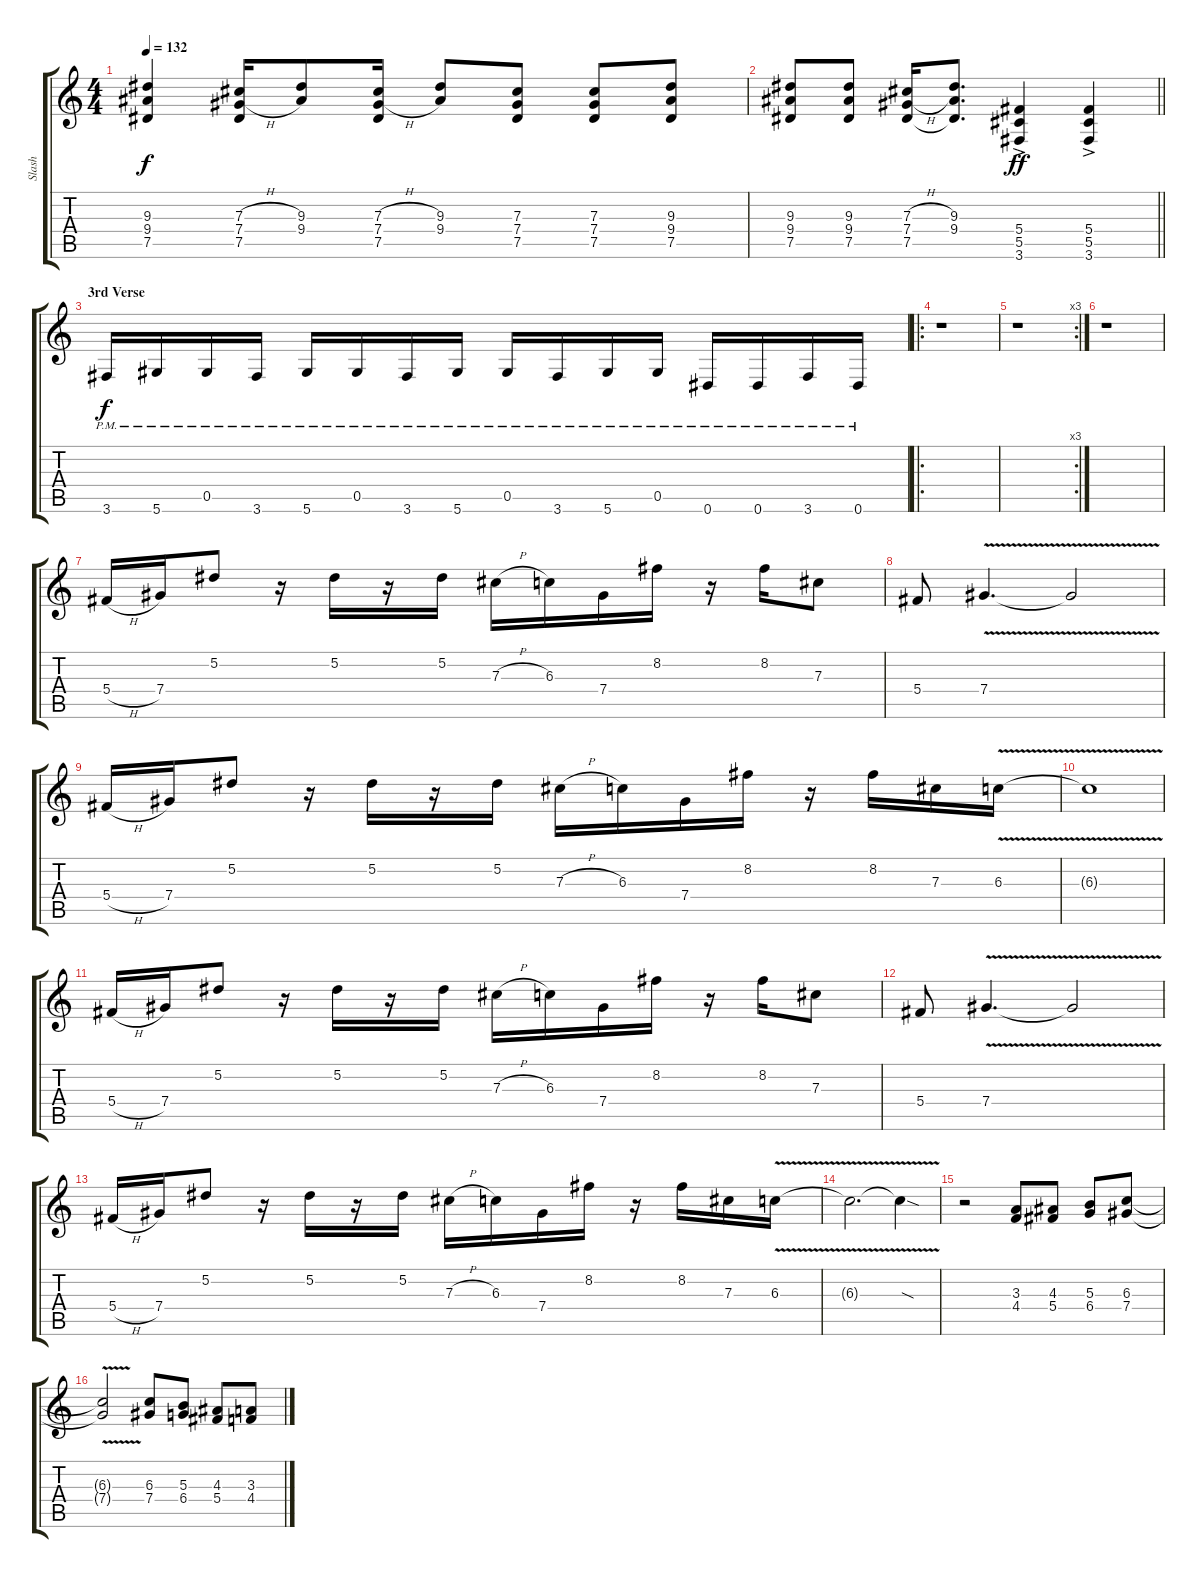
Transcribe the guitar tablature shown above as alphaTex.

\track ("Slash" "Slash") {instrument distortionguitar}
\staff {score tabs}
\tuning (Eb4 Bb3 Gb3 Db3 Ab2 Eb2) {hide}
\ts (4 4)
\tempo 132
\clef g2
\ks c
(9.3 9.4 7.5).4{dy f} (7.3{h} 7.4{h} 7.5).16 (9.3 9.4).8 (7.3{h} 7.4{h} 7.5).16 (9.3 9.4).8 (7.3 7.4 7.5).8 (7.3 7.4 7.5).8 (9.3 9.4 7.5).8 |
\barLineRight lightlight
(9.3 9.4 7.5).8 (9.3 9.4 7.5).8 (7.3{h} 7.4{h} 7.5).16 (9.3 9.4 7.5{t}).8{d} (5.4{ac} 5.5{ac} 3.6{ac}).4{dy ff} (5.4{ac} 5.5{ac} 3.6{ac}).4 |
\section ("" "3rd Verse")
3.6{pm}.16{dy f} 5.6{pm}.16 0.5{pm}.16 3.6{pm}.16 5.6{pm}.16 0.5{pm}.16 3.6{pm}.16 5.6{pm}.16 0.5{pm}.16 3.6{pm}.16 5.6{pm}.16 0.5{pm}.16 0.6{pm}.16 0.6{pm}.16 3.6{pm}.16 0.6{pm}.16 |
\ro
r.1 |
\rc 3
r.1 |
r.1 |
5.4{h}.16 7.4.16 5.2.8 r.16 5.2.16 r.16 5.2.16 7.3{h}.16 6.3.16 7.4.16 8.2.16 r.16 8.2.16 7.3.8 |
5.4.8 7.4{v}.4{d} 7.4{v t}.2 |
5.4{h}.16 7.4.16 5.2.8 r.16 5.2.16 r.16 5.2.16 7.3{h}.16 6.3.16 7.4.16 8.2.16 r.16 8.2.16 7.3.16 6.3{v}.16 |
6.3{v t}.1 |
5.4{h}.16 7.4.16 5.2.8 r.16 5.2.16 r.16 5.2.16 7.3{h}.16 6.3.16 7.4.16 8.2.16 r.16 8.2.16 7.3.8 |
5.4.8 7.4{v}.4{d} 7.4{v t}.2 |
5.4{h}.16 7.4.16 5.2.8 r.16 5.2.16 r.16 5.2.16 7.3{h}.16 6.3.16 7.4.16 8.2.16 r.16 8.2.16 7.3.16 6.3{v}.16 |
6.3{v t}.2{d} 6.3{sod t}.4 |
r.2 (3.3 4.4).8 (4.3 5.4).8 (5.3 6.4).8 (6.3 7.4).8 |
(6.3{v t} 7.4{v t}).2 (6.3 7.4).8 (5.3 6.4).8 (4.3 5.4).8 (3.3 4.4).8
